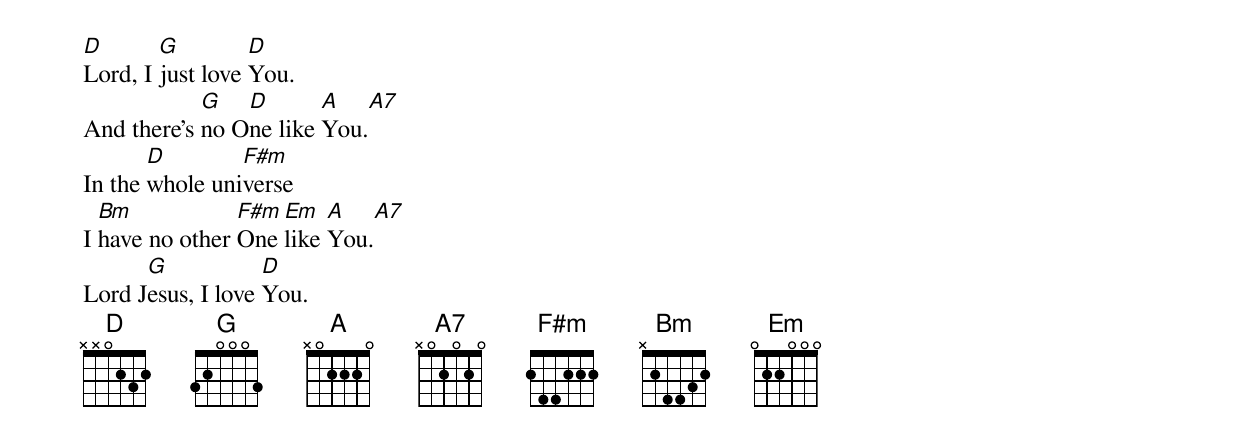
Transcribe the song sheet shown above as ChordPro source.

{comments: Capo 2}

[D]Lord, I [G]just love [D]You.
And there’s [G]no O[D]ne like [A]You.[A7]
In the [D]whole uni[F#m]verse
I [Bm]have no other [F#m]One [Em]like [A]You.[A7]
Lord J[G]esus, I love [D]You.
